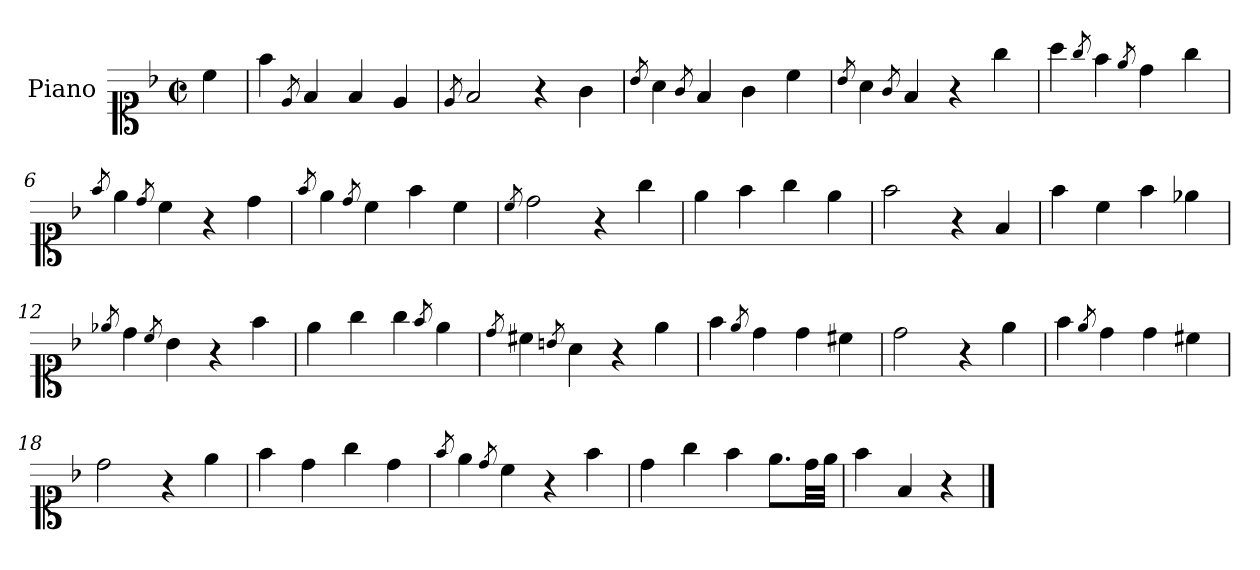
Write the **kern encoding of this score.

**kern
*part1
*staff1
*I"Piano
*I'Pno.
*clefC1
*k[b-]
*M2/2
*met(c|)
=
4cc\
=1
4ff\
8qe/
4f/
4f/
4e/
=2
8qe/
2f/
4r
4g\
=3
8qb-/
4a\
8qg/
4f/
4g\
4cc\
=4
8qb-/
4a\
8qg/
4f/
4r
4gg\
=5
4aa\
8qgg/
4ff\
8qee/
4dd\
4gg\
=6
8qff/
4ee\
8qdd/
4cc\
4r
4dd\
=7
8qff/
4ee\
8qdd/
4cc\
4ff\
4cc\
=8
8qcc/
2dd\
4r
4gg\
=9
4ee\
4ff\
4gg\
4ee\
=10
2ff\
4r
4f/
=11
4ff\
4cc\
4ff\
4ee-X\
=12
8qee-X/
4dd\
8qcc/
4b-\
4r
4ff\
=13
4ee\
4gg\
4gg\
8qff/
4ee\
=14
8qdd/
4cc#X\
8qbn/
4a\
4r
4ee\
=15
4ff\
8qee/
4dd\
4dd\
4cc#X\
=16
2dd\
4r
4ee\
=17
4ff\
8qee/
4dd\
4dd\
4cc#X\
=18
2dd\
4r
4ee\
=19
4ff\
4dd\
4gg\
4dd\
=20
8qff/
4ee\
8qdd/
4cc\
4r
4ff\
=21
4dd\
4gg\
4ff\
8.ee\L
32dd\LL
32ee\JJJ
=22
4ff\
4f/
4r
==
*-
